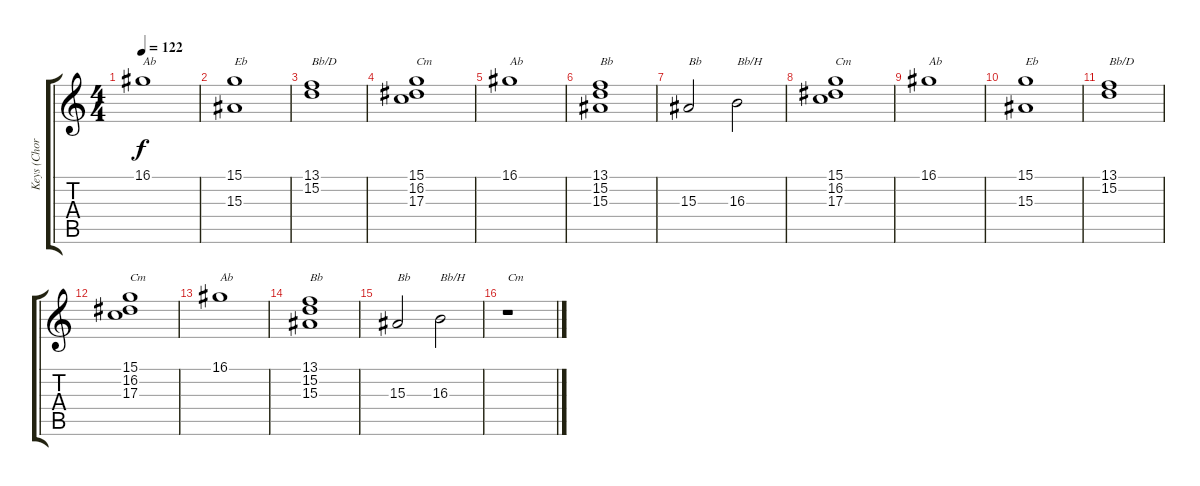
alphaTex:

\track ("Keys (Chords)" "Keys (Chor") {instrument synthvoice}
\staff {score tabs}
\tuning (E4 B3 G3 D3 A2 E2) {hide}
\ts (4 4)
\tempo 122
\clef g2
\ks c
16.1.1{txt "Ab" dy f} |
(15.1 15.3).1{txt "Eb"} |
(13.1 15.2).1{txt "Bb/D"} |
(15.1 16.2 17.3).1{txt "Cm"} |
16.1.1{txt "Ab"} |
(13.1 15.2 15.3).1{txt "Bb"} |
15.3.2{txt "Bb"} 16.3.2{txt "Bb/H"} |
(15.1 16.2 17.3).1{txt "Cm"} |
16.1.1{txt "Ab"} |
(15.1 15.3).1{txt "Eb"} |
(13.1 15.2).1{txt "Bb/D"} |
(15.1 16.2 17.3).1{txt "Cm"} |
16.1.1{txt "Ab"} |
(13.1 15.2 15.3).1{txt "Bb"} |
15.3.2{txt "Bb"} 16.3.2{txt "Bb/H"} |
r.1{txt "Cm"}
